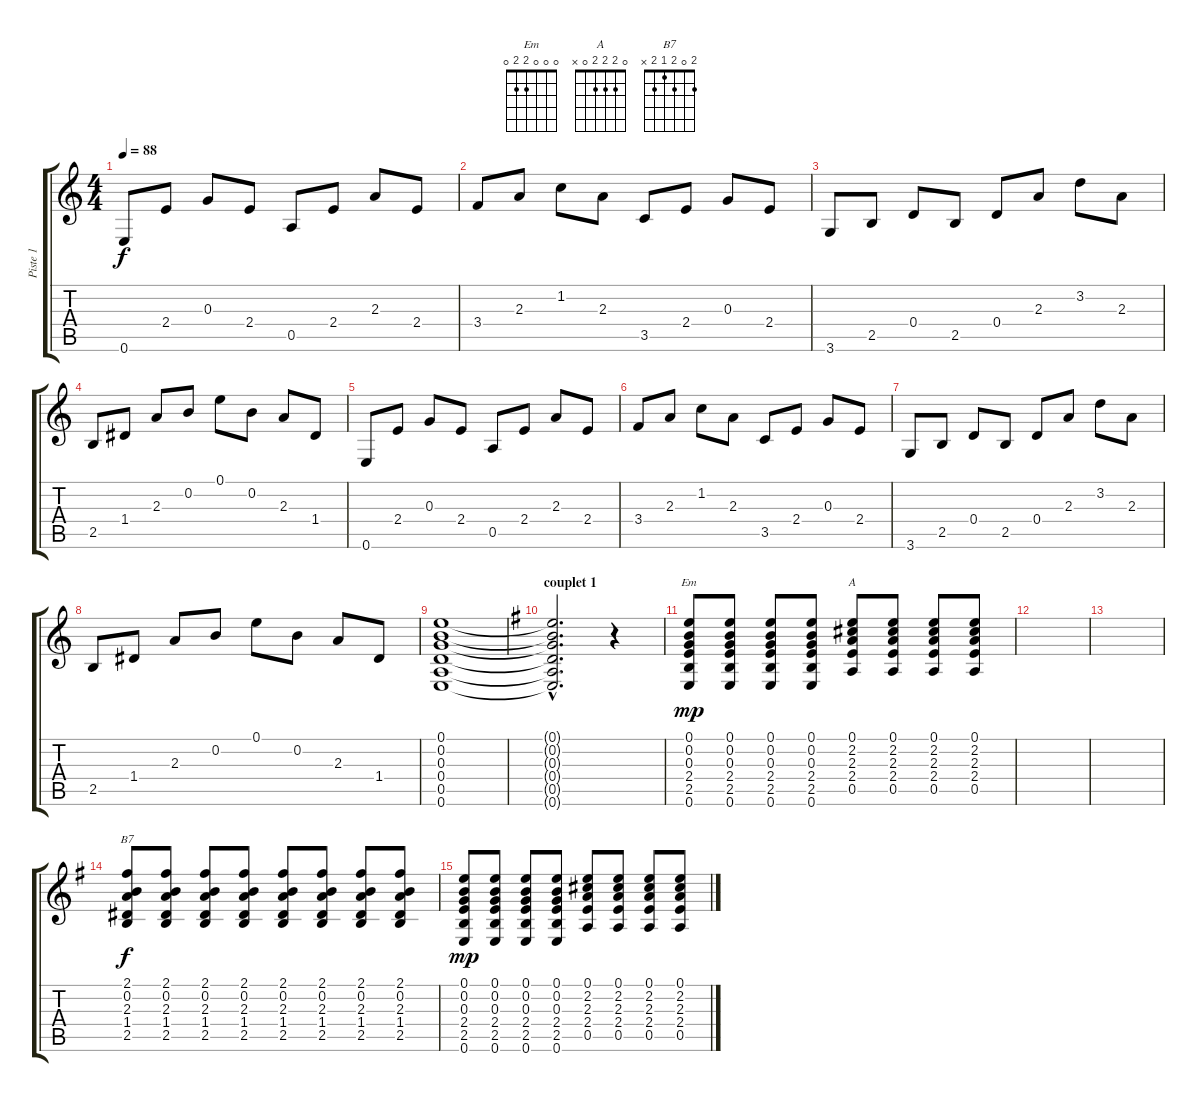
\track ("Piste 1" "Piste 1") {instrument electricguitarclean}
\staff {score tabs}
\tuning (E4 B3 G3 D3 A2 E2) {hide}
\chord ("Em" 0 0 0 2 2 0)
\chord ("A" 0 2 2 2 0 x)
\chord ("B7" 2 0 2 1 2 x)
\ts (4 4)
\tempo 88
\clef g2
\ks c
0.6.8{dy f} 2.4.8 0.3.8 2.4.8 0.5.8 2.4.8 2.3.8 2.4.8 |
3.4.8 2.3.8 1.2.8 2.3.8 3.5.8 2.4.8 0.3.8 2.4.8 |
3.6.8 2.5.8 0.4.8 2.5.8 0.4.8 2.3.8 3.2.8 2.3.8 |
2.5.8 1.4.8 2.3.8 0.2.8 0.1.8 0.2.8 2.3.8 1.4.8 |
0.6.8 2.4.8 0.3.8 2.4.8 0.5.8 2.4.8 2.3.8 2.4.8 |
3.4.8 2.3.8 1.2.8 2.3.8 3.5.8 2.4.8 0.3.8 2.4.8 |
3.6.8 2.5.8 0.4.8 2.5.8 0.4.8 2.3.8 3.2.8 2.3.8 |
2.5.8 1.4.8 2.3.8 0.2.8 0.1.8 0.2.8 2.3.8 1.4.8 |
(0.1 0.2 0.3 0.4 0.5 0.6).1 |
\section ("" "couplet 1 ")
\ks g
(0.1{hac t} 0.2{hac t} 0.3{hac t} 0.4{hac t} 0.5{hac t} 0.6{hac t}).2{d} r.4 |
(0.1 0.2 0.3 2.4 2.5 0.6).8{ch "Em" dy mp volume 8 instrument acousticguitarnylon} (0.1 0.2 0.3 2.4 2.5 0.6).8 (0.1 0.2 0.3 2.4 2.5 0.6).8 (0.1 0.2 0.3 2.4 2.5 0.6).8 (0.1 2.2 2.3 2.4 0.5).8{ch "A"} (0.1 2.2 2.3 2.4 0.5).8 (0.1 2.2 2.3 2.4 0.5).8 (0.1 2.2 2.3 2.4 0.5).8 |
|
|
(2.1 0.2 2.3 1.4 2.5).8{ch "B7" dy f} (2.1 0.2 2.3 1.4 2.5).8 (2.1 0.2 2.3 1.4 2.5).8 (2.1 0.2 2.3 1.4 2.5).8 (2.1 0.2 2.3 1.4 2.5).8 (2.1 0.2 2.3 1.4 2.5).8 (2.1 0.2 2.3 1.4 2.5).8 (2.1 0.2 2.3 1.4 2.5).8 |
(0.1 0.2 0.3 2.4 2.5 0.6).8{dy mp} (0.1 0.2 0.3 2.4 2.5 0.6).8 (0.1 0.2 0.3 2.4 2.5 0.6).8 (0.1 0.2 0.3 2.4 2.5 0.6).8 (0.1 2.2 2.3 2.4 0.5).8 (0.1 2.2 2.3 2.4 0.5).8 (0.1 2.2 2.3 2.4 0.5).8 (0.1 2.2 2.3 2.4 0.5).8
